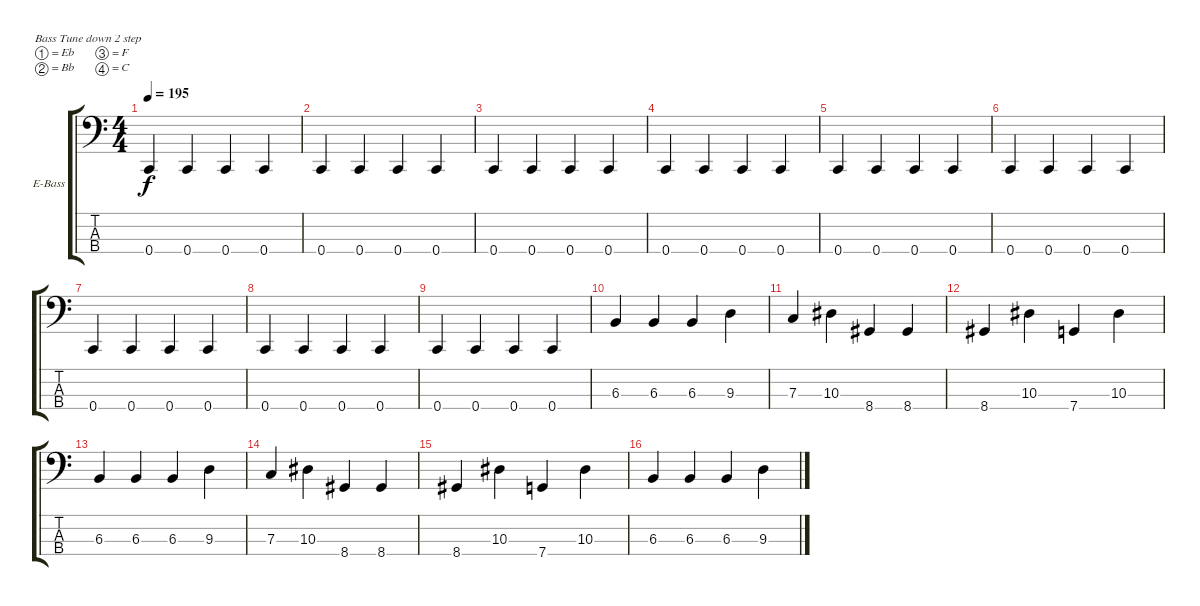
\defaultSystemsLayout 4
\bracketExtendMode groupsimilarinstruments
\firstSystemTrackNameOrientation horizontal
\otherSystemsTrackNameOrientation horizontal
\track ("Electric Bass" "E-Bass") {instrument electricbassfinger}
\staff {score tabs}
\tuning (Eb2 Bb1 F1 C1)
\ts (4 4)
\tempo 195
\clef f4
\ks c
0.4.4{dy f} 0.4.4 0.4.4 0.4.4 |
0.4.4 0.4.4 0.4.4 0.4.4 |
0.4.4 0.4.4 0.4.4 0.4.4 |
0.4.4 0.4.4 0.4.4 0.4.4 |
0.4.4 0.4.4 0.4.4 0.4.4 |
0.4.4 0.4.4 0.4.4 0.4.4 |
0.4.4 0.4.4 0.4.4 0.4.4 |
0.4.4 0.4.4 0.4.4 0.4.4 |
0.4.4 0.4.4 0.4.4 0.4.4 |
6.3.4 6.3.4 6.3.4 9.3.4 |
7.3.4 10.3.4 8.4.4 8.4.4 |
8.4.4 10.3.4 7.4.4 10.3.4 |
6.3.4 6.3.4 6.3.4 9.3.4 |
7.3.4 10.3.4 8.4.4 8.4.4 |
8.4.4 10.3.4 7.4.4 10.3.4 |
6.3.4 6.3.4 6.3.4 9.3.4
